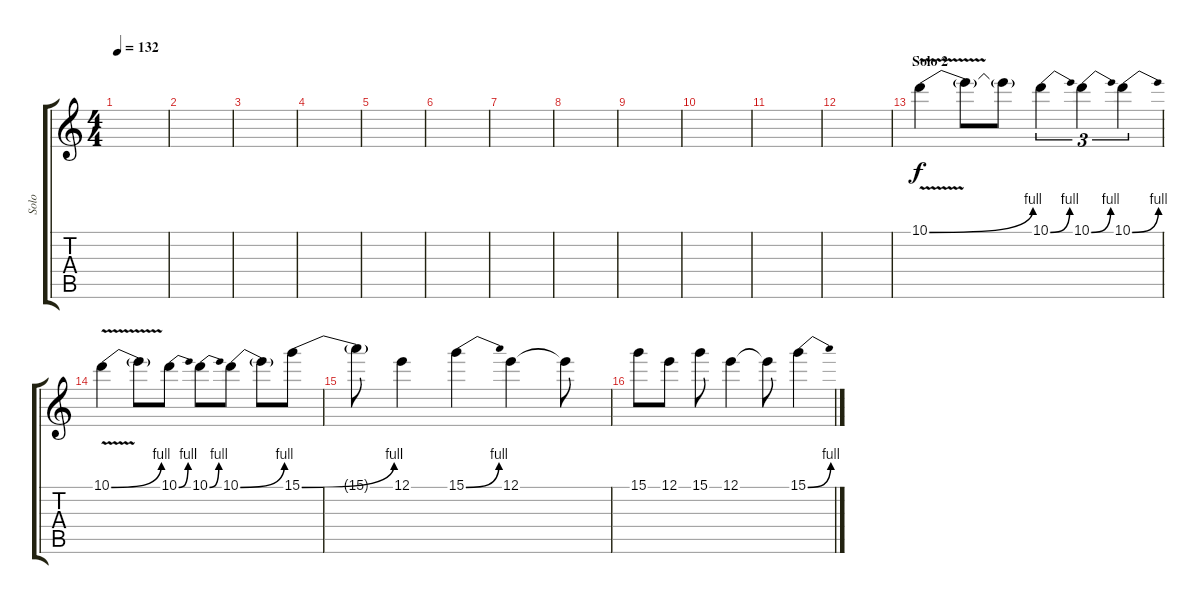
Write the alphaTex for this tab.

\track ("Solo" "Solo") {instrument overdrivenguitar}
\staff {score tabs}
\tuning (E4 B3 G3 D3 A2 E2) {hide}
\ts (4 4)
\tempo 132
\clef g2
\ks c
|
|
|
|
|
|
|
|
|
|
|
|
\section ("" "Solo 2")
10.1{be (bend 0 0 60 4) v}.4 10.1{t}.8 10.1{t}.8 10.1{be (bend 0 0 60 4)}.4{tu (3 2)} 10.1{be (bend 0 0 60 4)}.4{tu (3 2)} 10.1{be (bend 0 0 60 4)}.4{tu (3 2)} |
10.1{be (bend 0 0 60 4) v}.4 10.1{t}.8 10.1{be (bend 0 0 60 4)}.8 10.1{be (bend 0 0 60 4)}.8 10.1{be (bend 0 0 60 4)}.8 10.1{t}.8 15.1{be (bend 0 0 60 4)}.8 |
15.1{t}.8 12.1.4 15.1{be (bend 0 0 60 4)}.4 12.1.4 12.1{t}.8 |
15.1.8 12.1.8 15.1.8 12.1.4 12.1{t}.8 15.1{be (bend 0 0 60 4)}.4
